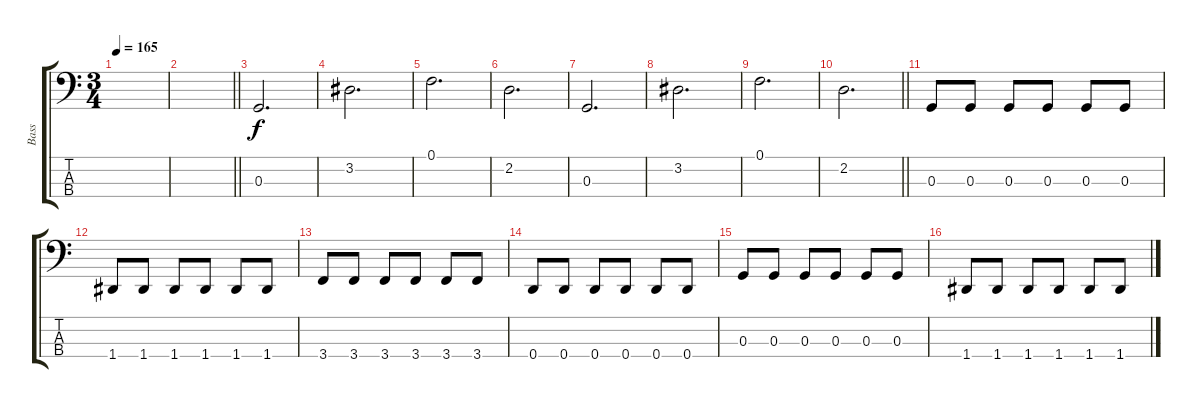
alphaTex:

\track ("Bass" "Bass") {instrument electricbasspick}
\staff {score tabs}
\tuning (F2 C2 G1 D1) {hide}
\ts (3 4)
\tempo 165
\clef f4
\ks c
|
\barLineRight lightlight
|
\section ("" "")
0.3.2{d} |
3.2.2{d} |
0.1.2{d} |
2.2.2{d} |
0.3.2{d} |
3.2.2{d} |
0.1.2{d} |
\barLineRight lightlight
2.2.2{d} |
\section ("" "")
0.3.8{volume 4} 0.3.8 0.3.8 0.3.8 0.3.8 0.3.8 |
1.4.8{volume 5} 1.4.8 1.4.8 1.4.8{volume 6} 1.4.8 1.4.8 |
3.4.8{volume 7} 3.4.8 3.4.8 3.4.8{volume 8} 3.4.8 3.4.8 |
0.4.8{volume 9} 0.4.8 0.4.8 0.4.8{volume 10} 0.4.8 0.4.8 |
0.3.8{volume 11} 0.3.8 0.3.8 0.3.8{volume 12} 0.3.8 0.3.8 |
1.4.8{volume 13} 1.4.8 1.4.8 1.4.8 1.4.8 1.4.8
